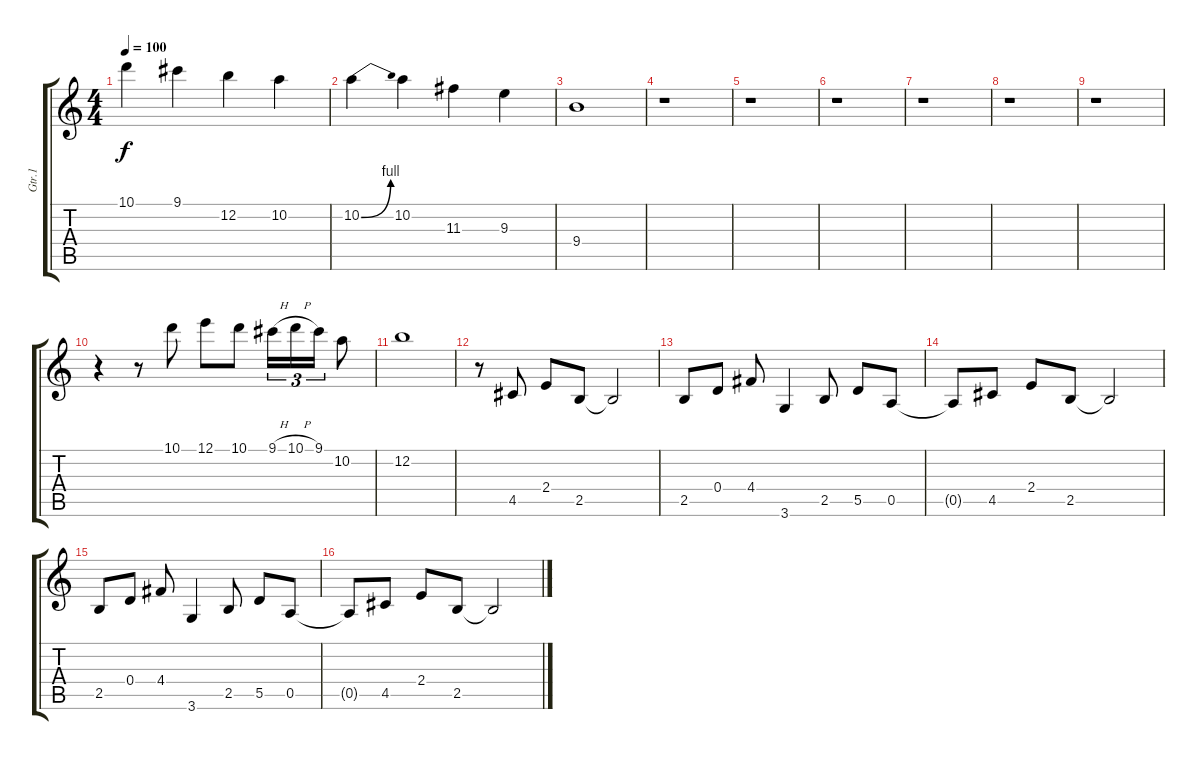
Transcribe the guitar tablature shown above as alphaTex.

\track ("Gtr.1" "Gtr.1") {instrument distortionguitar}
\staff {score tabs}
\tuning (E4 B3 G3 D3 A2 E2) {hide}
\ts (4 4)
\tempo 100
\clef g2
\ks c
10.1.4{dy f} 9.1.4 12.2.4 10.2.4 |
10.2{be (bend 0 0 60 4)}.4 10.2.4 11.3.4 9.3.4 |
9.4.1 |
r.1 |
r.1 |
r.1 |
r.1 |
r.1 |
r.1 |
r.4 r.8 10.1.8 12.1.8 10.1.8 9.1{h}.16{tu (3 2)} 10.1{h}.16{tu (3 2)} 9.1.16{tu (3 2)} 10.2.8 |
12.2.1 |
r.8 4.5.8 2.4.8 2.5.8 2.5{t}.2 |
2.5.8 0.4.8 4.4.8 3.6.4 2.5.8 5.5.8 0.5.8 |
0.5{t}.8 4.5.8 2.4.8 2.5.8 2.5{t}.2 |
2.5.8 0.4.8 4.4.8 3.6.4 2.5.8 5.5.8 0.5.8 |
0.5{t}.8 4.5.8 2.4.8 2.5.8 2.5{t}.2
